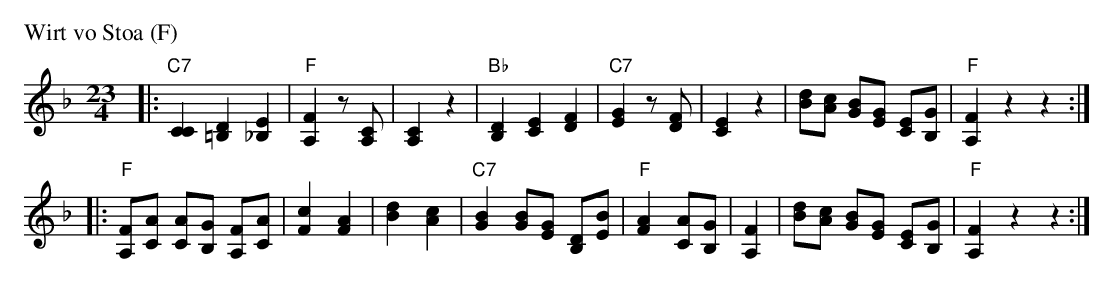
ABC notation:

X:1
P: Wirt vo Stoa (F)
M: 23/4
L: 1/8
K: F
|: "C7"[C2C2] [D2=B,2] [E2_B,2] | "F"[F2A,2] z [CA,] | [C2A,2] z2 \
| "Bb"[D2B,2] [E2C2] [F2D2] | "C7"[G2E2] z[FD] | [E2C2] z2 \
| [dB][cA] [BG][GE] [EC][GB,] | "F"[F2A,2] z2 z2 :|
|: "F"[FA,][AC] [AC][GB,] [FA,][AC] \
| [c2F2] [A2F2] | [d2B2] [c2A2] \
| "C7"[B2G2] [BG][GE] [DB,][BE] \
| "F"[A2F2] [AC][GB,] | [F2A,2] \
| [dB][cA] [BG][GE] [EC][GB,] | "F"[F2A,2] z2 z2 :|
